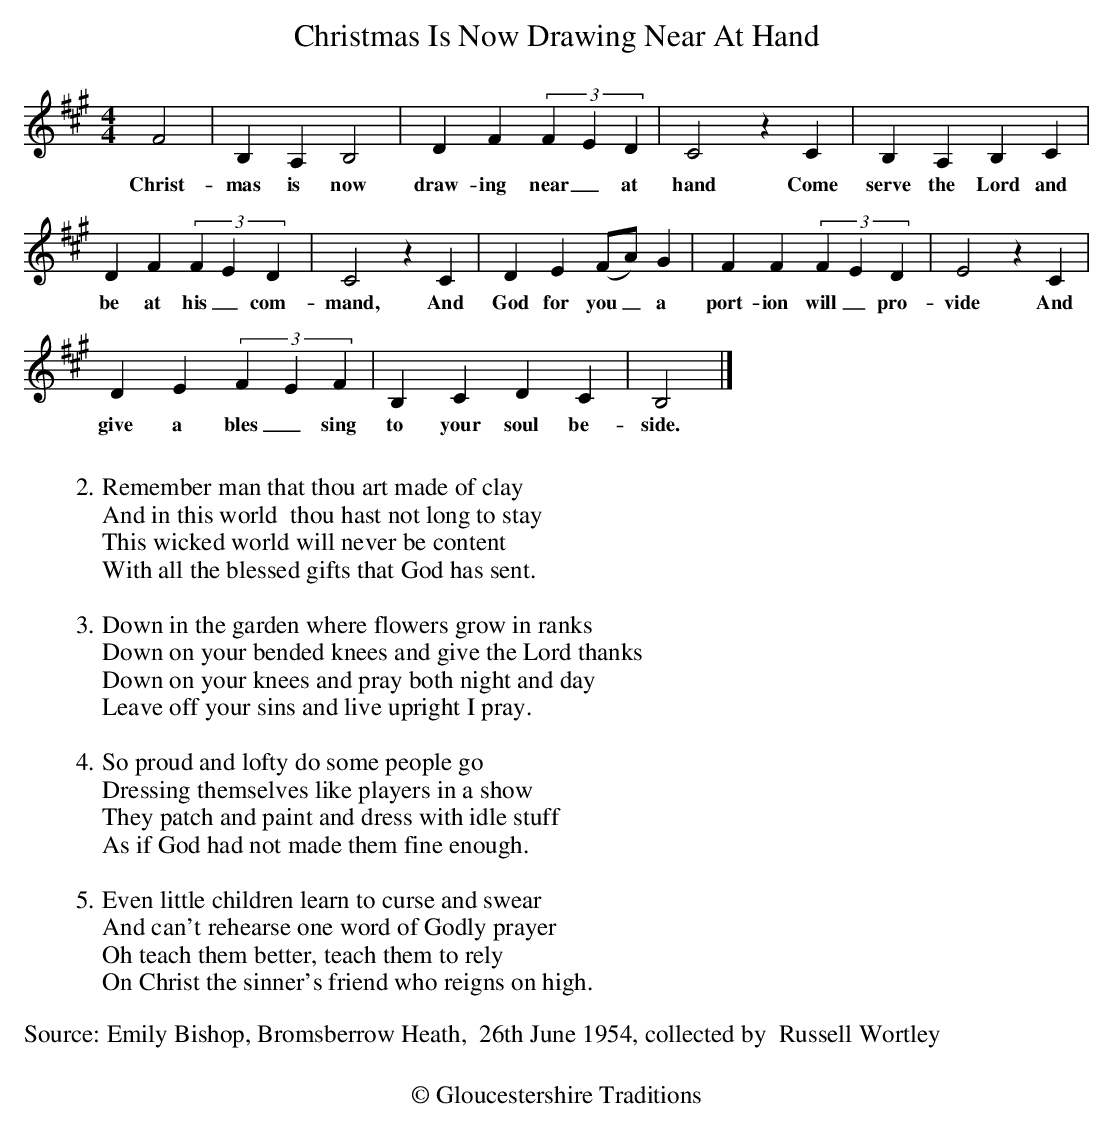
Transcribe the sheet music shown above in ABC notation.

X:1
T:Christmas Is Now Drawing Near At Hand
M:4/4
L:1/4
K:Bdor
F2| B,A,B,2 | DF(3FED | C2zC | B,A,B,C |
w:Christ-mas is now draw-ing near_ at hand Come serve the Lord and
DF(3FED | C2zC | DE(F/2A/2)G | FF (3FED | E2zC |
w:be at his_ com-mand, And God for you_a port-ion will_ pro-vide And
DE(3FEF | B,CDC | B,2 |]
w:give a bles_sing to your soul be-side.
%%text
%%text
%%text
W:2.Remember man that thou art made of clay
W:And in this world  thou hast not long to stay
W:This wicked world will never be content
W:With all the blessed gifts that God has sent.
W:
W:3.Down in the garden where flowers grow in ranks
W:Down on your bended knees and give the Lord thanks
W:Down on your knees and pray both night and day
W:Leave off your sins and live upright I pray.
W:
W:4. So proud and lofty do some people go
W:Dressing themselves like players in a show
W:They patch and paint and dress with idle stuff
W:As if God had not made them fine enough.
W:
W:5. Even little children learn to curse and swear
W:And can't rehearse one word of Godly prayer
W:Oh teach them better, teach them to rely
W:On Christ the sinner's friend who reigns on high.
